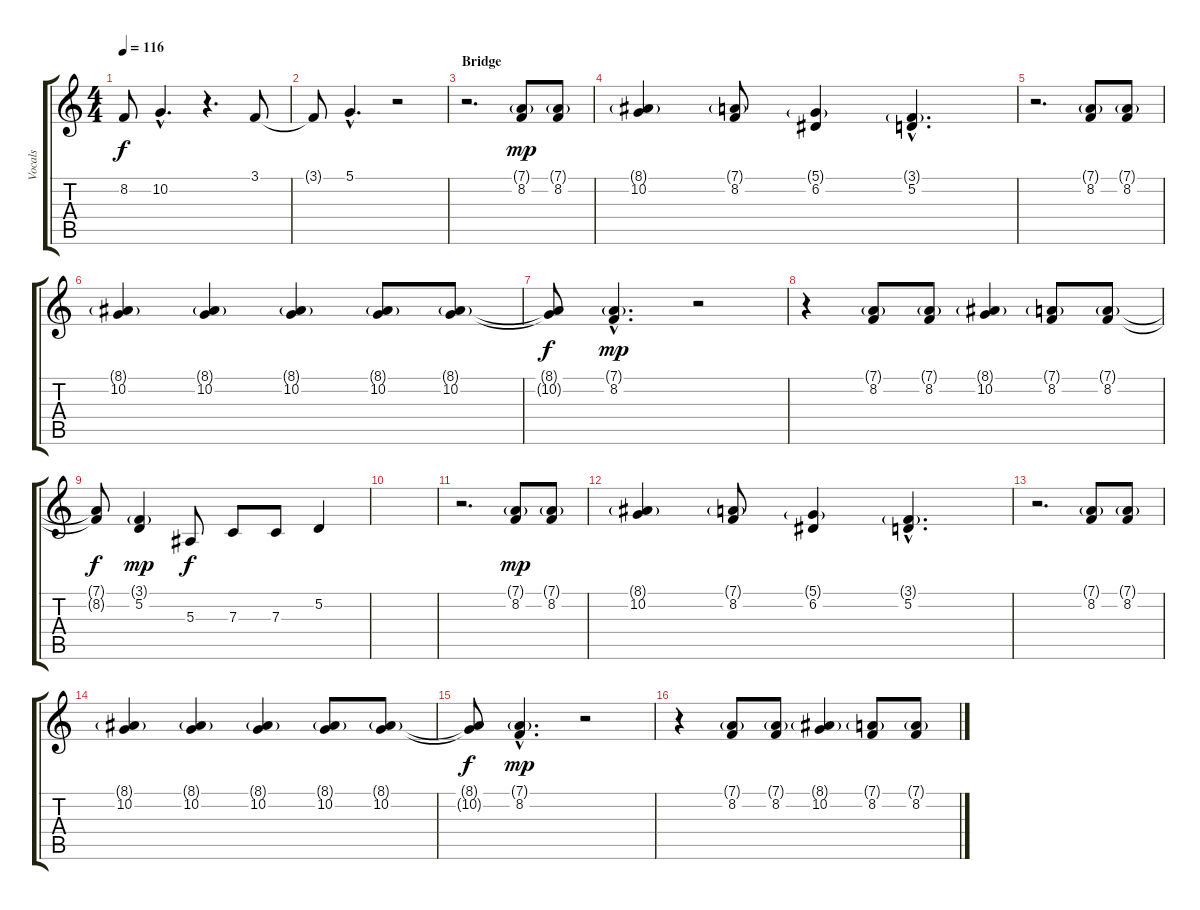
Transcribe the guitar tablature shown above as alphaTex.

\track ("Vocals" "Vocals") {instrument violin}
\staff {score tabs}
\tuning (D4 A3 F3 C3 G2 D2) {hide}
\ts (4 4)
\tempo 116
\clef g2
\ks c
8.2.8{dy f} 10.2{hac}.4{d} r.4{d} 3.1.8 |
3.1{t}.8 5.1{hac}.4{d} r.2 |
\section ("" "Bridge")
r.2{d} (7.1{g} 8.2).8{dy mp} (7.1{g} 8.2).8 |
(8.1{g} 10.2).4 (7.1{g} 8.2).8 (5.1{g} 6.2).4 (3.1{g hac} 5.2{hac}).4{d} |
r.2{d} (7.1{g} 8.2).8 (7.1{g} 8.2).8 |
(8.1{g} 10.2).4 (8.1{g} 10.2).4 (8.1{g} 10.2).4 (8.1{g} 10.2).8 (8.1{g} 10.2).8 |
(8.1{t} 10.2{t}).8{dy f} (7.1{g hac} 8.2{hac}).4{d dy mp} r.2 |
r.4 (7.1{g} 8.2).8 (7.1{g} 8.2).8 (8.1{g} 10.2).4 (7.1{g} 8.2).8 (7.1{g} 8.2).8 |
(7.1{t} 8.2{t}).8{dy f} (3.1{g} 5.2).4{dy mp} 5.3.8{dy f} 7.3.8 7.3.8 5.2.4 |
|
r.2{d} (7.1{g} 8.2).8{dy mp} (7.1{g} 8.2).8 |
(8.1{g} 10.2).4 (7.1{g} 8.2).8 (5.1{g} 6.2).4 (3.1{g hac} 5.2{hac}).4{d} |
r.2{d} (7.1{g} 8.2).8 (7.1{g} 8.2).8 |
(8.1{g} 10.2).4 (8.1{g} 10.2).4 (8.1{g} 10.2).4 (8.1{g} 10.2).8 (8.1{g} 10.2).8 |
(8.1{t} 10.2{t}).8{dy f} (7.1{g hac} 8.2{hac}).4{d dy mp} r.2 |
r.4 (7.1{g} 8.2).8 (7.1{g} 8.2).8 (8.1{g} 10.2).4 (7.1{g} 8.2).8 (7.1{g} 8.2).8
